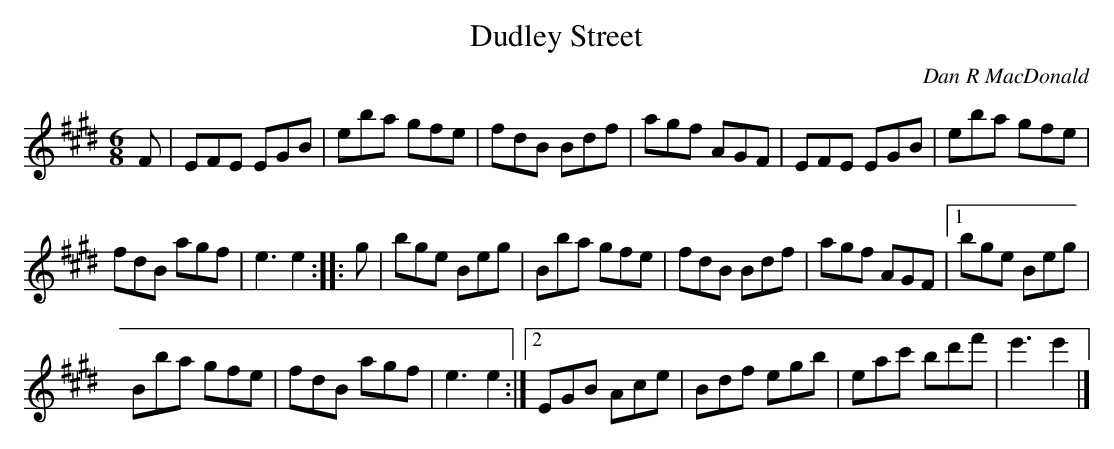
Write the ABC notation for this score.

X:1
T:Dudley Street
C:Dan R MacDonald
M:6/8
L:1/8
K:E
F|EFE EGB|eba gfe|fdB Bdf|agf AGF|EFE EGB|eba gfe|
fdB agf|e3 e2::g|bge Beg|Bba gfe|fdB Bdf|agf AGF|1bge Beg|
Bba gfe|fdB agf|e3 e2:|]2EGB Ace|Bdf egb|eac' bd'f'|e'3 e'2|]
